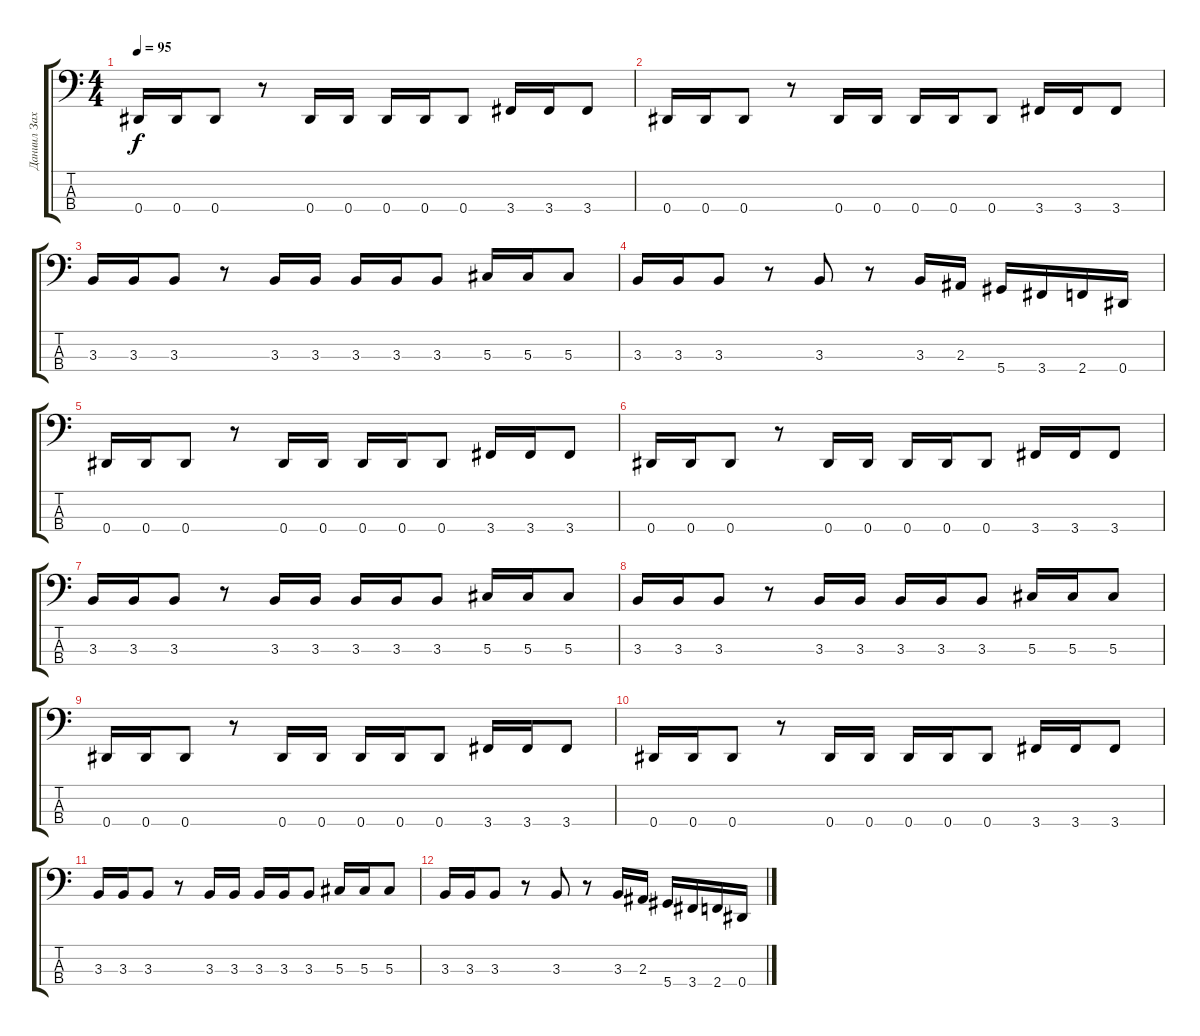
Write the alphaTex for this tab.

\track ("Даниил Захаренков" "Даниил Зах") {instrument electricbassfinger}
\staff {score tabs}
\tuning (Gb2 Db2 Ab1 Eb1) {hide}
\ts (4 4)
\tempo 95
\clef f4
\ks c
0.4.16{dy f} 0.4.16 0.4.8 r.8 0.4.16 0.4.16 0.4.16 0.4.16 0.4.8 3.4.16 3.4.16 3.4.8 |
0.4.16 0.4.16 0.4.8 r.8 0.4.16 0.4.16 0.4.16 0.4.16 0.4.8 3.4.16 3.4.16 3.4.8 |
3.3.16 3.3.16 3.3.8 r.8 3.3.16 3.3.16 3.3.16 3.3.16 3.3.8 5.3.16 5.3.16 5.3.8 |
3.3.16 3.3.16 3.3.8 r.8 3.3.8 r.8 3.3.16 2.3.16 5.4.16 3.4.16 2.4.16 0.4.16 |
0.4.16 0.4.16 0.4.8 r.8 0.4.16 0.4.16 0.4.16 0.4.16 0.4.8 3.4.16 3.4.16 3.4.8 |
0.4.16 0.4.16 0.4.8 r.8 0.4.16 0.4.16 0.4.16 0.4.16 0.4.8 3.4.16 3.4.16 3.4.8 |
3.3.16 3.3.16 3.3.8 r.8 3.3.16 3.3.16 3.3.16 3.3.16 3.3.8 5.3.16 5.3.16 5.3.8 |
3.3.16 3.3.16 3.3.8 r.8 3.3.16 3.3.16 3.3.16 3.3.16 3.3.8 5.3.16 5.3.16 5.3.8 |
0.4.16 0.4.16 0.4.8 r.8 0.4.16 0.4.16 0.4.16 0.4.16 0.4.8 3.4.16 3.4.16 3.4.8 |
0.4.16{volume 4} 0.4.16 0.4.8 r.8 0.4.16 0.4.16 0.4.16 0.4.16 0.4.8 3.4.16 3.4.16 3.4.8 |
3.3.16 3.3.16 3.3.8 r.8 3.3.16 3.3.16 3.3.16 3.3.16 3.3.8 5.3.16 5.3.16 5.3.8 |
3.3.16{volume 0} 3.3.16 3.3.8 r.8 3.3.8 r.8 3.3.16 2.3.16 5.4.16 3.4.16 2.4.16 0.4.16
